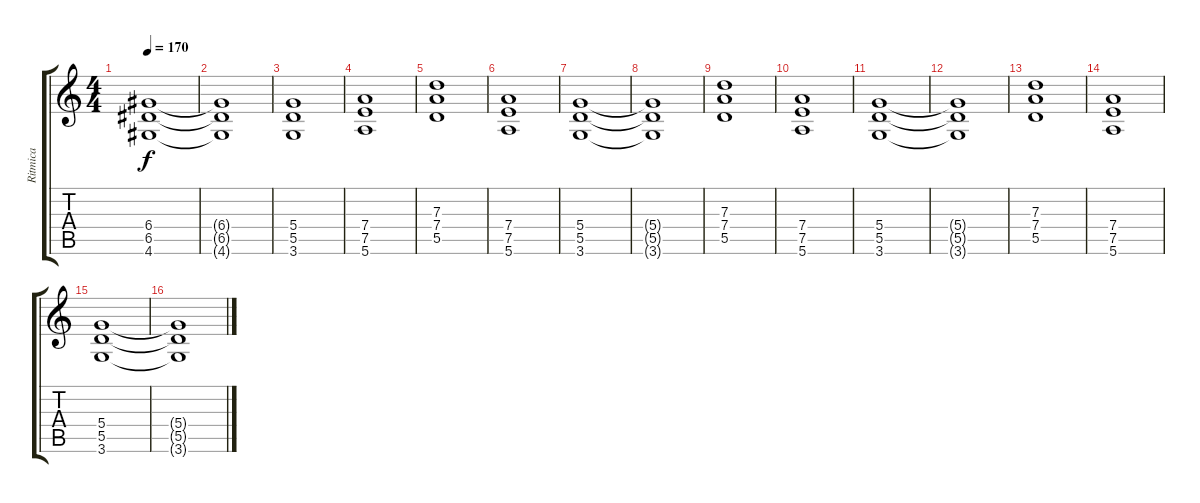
\track ("Ritmica" "Ritmica") {instrument overdrivenguitar}
\staff {score tabs}
\tuning (E4 B3 G3 D3 A2 E2) {hide}
\ts (4 4)
\tempo 170
\clef g2
\ks c
(6.4 6.5 4.6).1{dy f} |
(6.4{t} 6.5{t} 4.6{t}).1 |
(5.4 5.5 3.6).1 |
(7.4 7.5 5.6).1 |
(7.3 7.4 5.5).1 |
(7.4 7.5 5.6).1 |
(5.4 5.5 3.6).1 |
(5.4{t} 5.5{t} 3.6{t}).1 |
(7.3 7.4 5.5).1 |
(7.4 7.5 5.6).1 |
(5.4 5.5 3.6).1 |
(5.4{t} 5.5{t} 3.6{t}).1 |
(7.3 7.4 5.5).1 |
(7.4 7.5 5.6).1 |
(5.4 5.5 3.6).1 |
(5.4{t} 5.5{t} 3.6{t}).1
